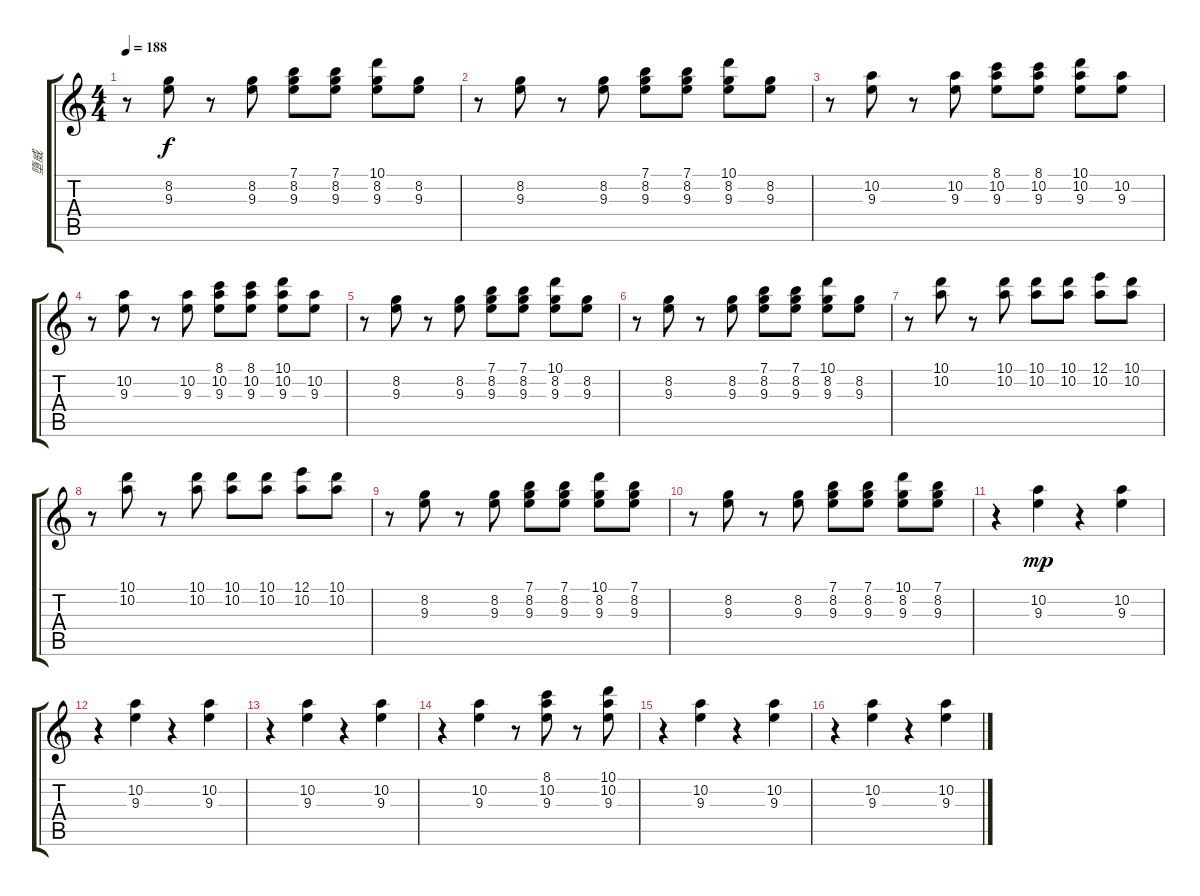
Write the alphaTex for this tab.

\track ("墮威" "墮威") {instrument distortionguitar}
\staff {score tabs}
\tuning (E4 B3 G3 D3 A2 E2) {hide}
\ts (4 4)
\tempo 188
\clef g2
\ks c
r.8{dy f} (8.2 9.3).8 r.8 (8.2 9.3).8 (7.1 8.2 9.3).8 (7.1 8.2 9.3).8 (10.1 8.2 9.3).8 (8.2 9.3).8 |
r.8 (8.2 9.3).8 r.8 (8.2 9.3).8 (7.1 8.2 9.3).8 (7.1 8.2 9.3).8 (10.1 8.2 9.3).8 (8.2 9.3).8 |
r.8 (10.2 9.3).8 r.8 (10.2 9.3).8 (8.1 10.2 9.3).8 (8.1 10.2 9.3).8 (10.1 10.2 9.3).8 (10.2 9.3).8 |
r.8 (10.2 9.3).8 r.8 (10.2 9.3).8 (8.1 10.2 9.3).8 (8.1 10.2 9.3).8 (10.1 10.2 9.3).8 (10.2 9.3).8 |
r.8 (8.2 9.3).8 r.8 (8.2 9.3).8 (7.1 8.2 9.3).8 (7.1 8.2 9.3).8 (10.1 8.2 9.3).8 (8.2 9.3).8 |
r.8 (8.2 9.3).8 r.8 (8.2 9.3).8 (7.1 8.2 9.3).8 (7.1 8.2 9.3).8 (10.1 8.2 9.3).8 (8.2 9.3).8 |
r.8 (10.1 10.2).8 r.8 (10.1 10.2).8 (10.1 10.2).8 (10.1 10.2).8 (12.1 10.2).8 (10.1 10.2).8 |
r.8 (10.1 10.2).8 r.8 (10.1 10.2).8 (10.1 10.2).8 (10.1 10.2).8 (12.1 10.2).8 (10.1 10.2).8 |
r.8 (8.2 9.3).8 r.8 (8.2 9.3).8 (7.1 8.2 9.3).8 (7.1 8.2 9.3).8 (10.1 8.2 9.3).8 (7.1 8.2 9.3).8 |
r.8 (8.2 9.3).8 r.8 (8.2 9.3).8 (7.1 8.2 9.3).8 (7.1 8.2 9.3).8 (10.1 8.2 9.3).8 (7.1 8.2 9.3).8 |
r.4 (10.2 9.3).4{dy mp} r.4 (10.2 9.3).4 |
r.4 (10.2 9.3).4 r.4 (10.2 9.3).4 |
r.4 (10.2 9.3).4 r.4 (10.2 9.3).4 |
r.4 (10.2 9.3).4 r.8 (8.1 10.2 9.3).8 r.8 (10.1 10.2 9.3).8 |
r.4 (10.2 9.3).4 r.4 (10.2 9.3).4 |
r.4 (10.2 9.3).4 r.4 (10.2 9.3).4
